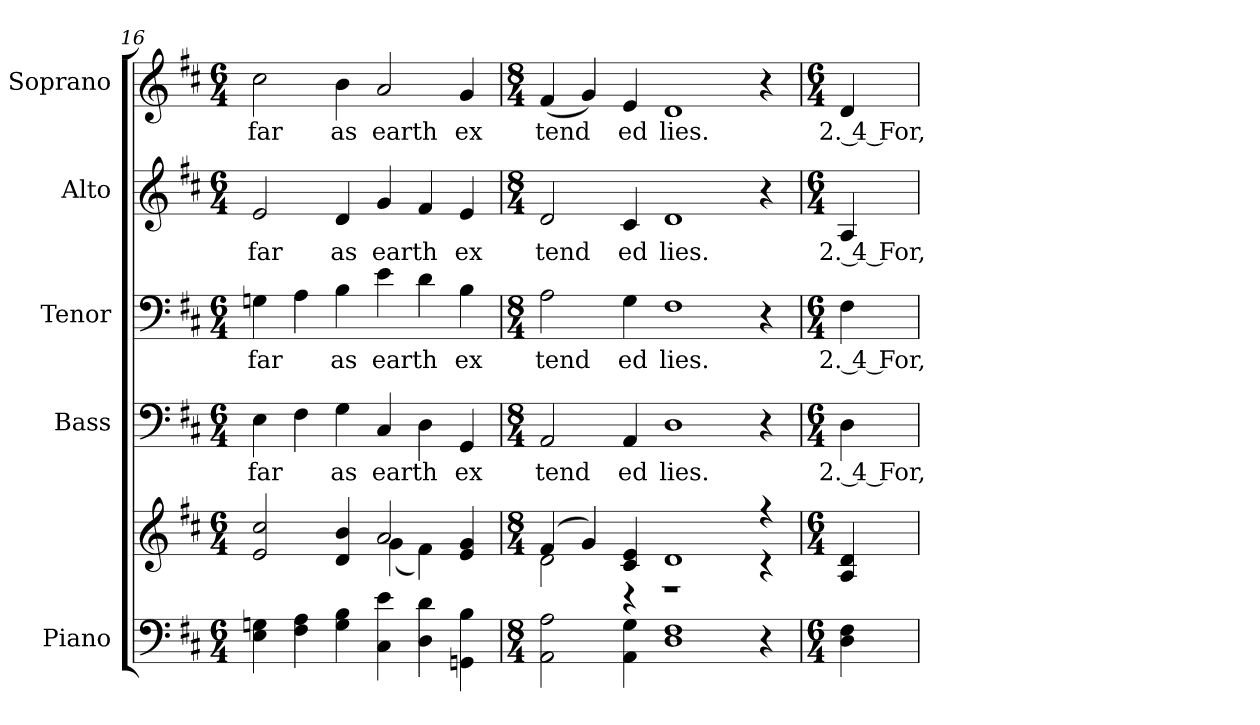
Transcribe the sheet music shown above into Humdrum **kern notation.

**kern	**kern	**kern	**text	**kern	**text	**kern	**text	**kern	**text
*part5	*part5	*part4	*part4	*part3	*part3	*part2	*part2	*part1	*part1
*staff6	*staff5	*staff4	*staff4	*staff3	*staff3	*staff2	*staff2	*staff1	*staff1
*I"Piano	*	*I"Bass	*	*I"Tenor	*	*I"Alto	*	*I"Soprano	*
*I'Pno.	*	*I'B.	*	*I'T.	*	*I'A.	*	*I'S.	*
!!LO:PB:g=z
*clefF4	*clefG2	*clefF4	*	*clefF4	*	*clefG2	*	*clefG2	*
*k[f#c#]	*k[f#c#]	*k[f#c#]	*	*k[f#c#]	*	*k[f#c#]	*	*k[f#c#]	*
*D:	*D:	*D:	*	*D:	*	*D:	*	*D:	*
*M6/4	*M6/4	*M6/4	*	*M6/4	*	*M6/4	*	*M6/4	*
=16	=16	=16	=16	=16	=16	=16	=16	=16	=16
*	*^	*	*	*	*	*	*	*	*
!	!	!	!	!LO:LY:b:color=#000000	!	!	!	!	!	!
!	!	!	!	!	!	!LO:LY:b:color=#000000	!	!	!	!
!	!	!	!	!	!	!	!	!LO:LY:b:color=#000000	!	!
!	!	!	!	!	!	!	!	!	!	!LO:LY:b:color=#000000
4Ei\ 4Gni	2ei/ 2cc#i	2.ryy	4Ei\	far	4Gni\	far	2ei/	far	2cc#i\	far
4F#i\ 4Ai	.	.	4F#i\	.	4Ai\	.	.	.	.	.
!	!	!	!	!LO:LY:b:color=#000000	!	!	!	!	!	!
!	!	!	!	!	!	!LO:LY:b:color=#000000	!	!	!	!
!	!	!	!	!	!	!	!	!LO:LY:b:color=#000000	!	!
!	!	!	!	!	!	!	!	!	!	!LO:LY:b:color=#000000
4Gi\ 4Bi	4di/ 4bi	.	4Gi\	as	4Bi\	as	4di/	as	4bi\	as
!	!	!	!	!LO:LY:b:color=#000000	!	!	!	!	!	!
!	!	!	!	!	!	!LO:LY:b:color=#000000	!	!	!	!
!	!	!	!	!	!	!	!	!LO:LY:b:color=#000000	!	!
!	!	!	!	!	!	!	!	!	!	!LO:LY:b:color=#000000
4C#i\ 4ei	2ai/	(4gi\	4C#i/	earth	4ei\	earth	4gi/	earth	2ai/	earth
4Di\ 4di	.	4f#i\)	4Di\	.	4di\	.	4f#i/	.	.	.
!	!	!	!	!LO:LY:b:color=#000000	!	!	!	!	!	!
!	!	!	!	!	!	!LO:LY:b:color=#000000	!	!	!	!
!	!	!	!	!	!	!	!	!LO:LY:b:color=#000000	!	!
!	!	!	!	!	!	!	!	!	!	!LO:LY:b:color=#000000
4GGni\ 4Bi	4ei/ 4gi	4ryy	4GGi/	ex	4Bi\	ex	4ei/	ex	4gi/	ex
=17	=17	=17	=17	=17	=17	=17	=17	=17	=17	=17
*M8/4	*M8/4	*	*M8/4	*	*M8/4	*	*M8/4	*	*M8/4	*
!	!	!	!	!LO:LY:b:color=#000000	!	!	!	!	!	!
!	!	!	!	!	!	!LO:LY:b:color=#000000	!	!	!	!
!	!	!	!	!	!	!	!	!LO:LY:b:color=#000000	!	!
!	!	!	!	!	!	!	!	!	!	!LO:LY:b:color=#000000
2AAi\ 2Ai	(4f#i/	2di\	2AAi/	tend	2Ai\	tend	2di/	tend	(4f#i/	tend
.	4gi/)	.	.	.	.	.	.	.	4gi/)	.
!	!	!	!	!LO:LY:b:color=#000000	!	!	!	!	!	!
!	!	!	!	!	!	!LO:LY:b:color=#000000	!	!	!	!
!	!	!	!	!	!	!	!	!LO:LY:b:color=#000000	!	!
!	!	!	!	!	!	!	!	!	!	!LO:LY:b:color=#000000
4AAi\ 4Gi	4c#i/ 4ei	4r	4AAi/	ed	4Gi\	ed	4c#i/	ed	4ei/	ed
!	!	!	!	!LO:LY:b:color=#000000	!	!	!	!	!	!
!	!	!	!	!	!	!LO:LY:b:color=#000000	!	!	!	!
!	!	!	!	!	!	!	!	!LO:LY:b:color=#000000	!	!
!	!	!	!	!	!	!	!	!	!	!LO:LY:b:color=#000000
1Di 1F#i	1di	1r	1Di	lies.	1F#i	lies.	1di	lies.	1di	lies.
4r	4r	4r	4r	.	4r	.	4r	.	4r	.
*	*v	*v	*	*	*	*	*	*	*	*
=18	=18	=18	=18	=18	=18	=18	=18	=18	=18
*M6/4	*M6/4	*M6/4	*	*M6/4	*	*M6/4	*	*M6/4	*
*	*^	*	*	*	*	*	*	*	*
!	!	!	!	!LO:LY:b:color=#000000	!	!	!	!	!	!
*	*v	*v	*	*	*	*	*	*	*	*
*	*^	*	*	*	*	*	*	*	*
!	!	!	!	!	!	!LO:LY:b:color=#000000	!	!	!	!
*	*v	*v	*	*	*	*	*	*	*	*
*	*^	*	*	*	*	*	*	*	*
!	!	!	!	!	!	!	!	!LO:LY:b:color=#000000	!	!
*	*v	*v	*	*	*	*	*	*	*	*
*	*^	*	*	*	*	*	*	*	*
!	!	!	!	!	!	!	!	!	!	!LO:LY:b:color=#000000
*	*v	*v	*	*	*	*	*	*	*	*
4Di\ 4F#i	4Ai/ 4di	4Di\	2. 4 For,	4F#i\	2. 4 For,	4Ai/	2. 4 For,	4di/	2. 4 For,
=	=	=	=	=	=	=	=	=	=
*-	*-	*-	*-	*-	*-	*-	*-	*-	*-
